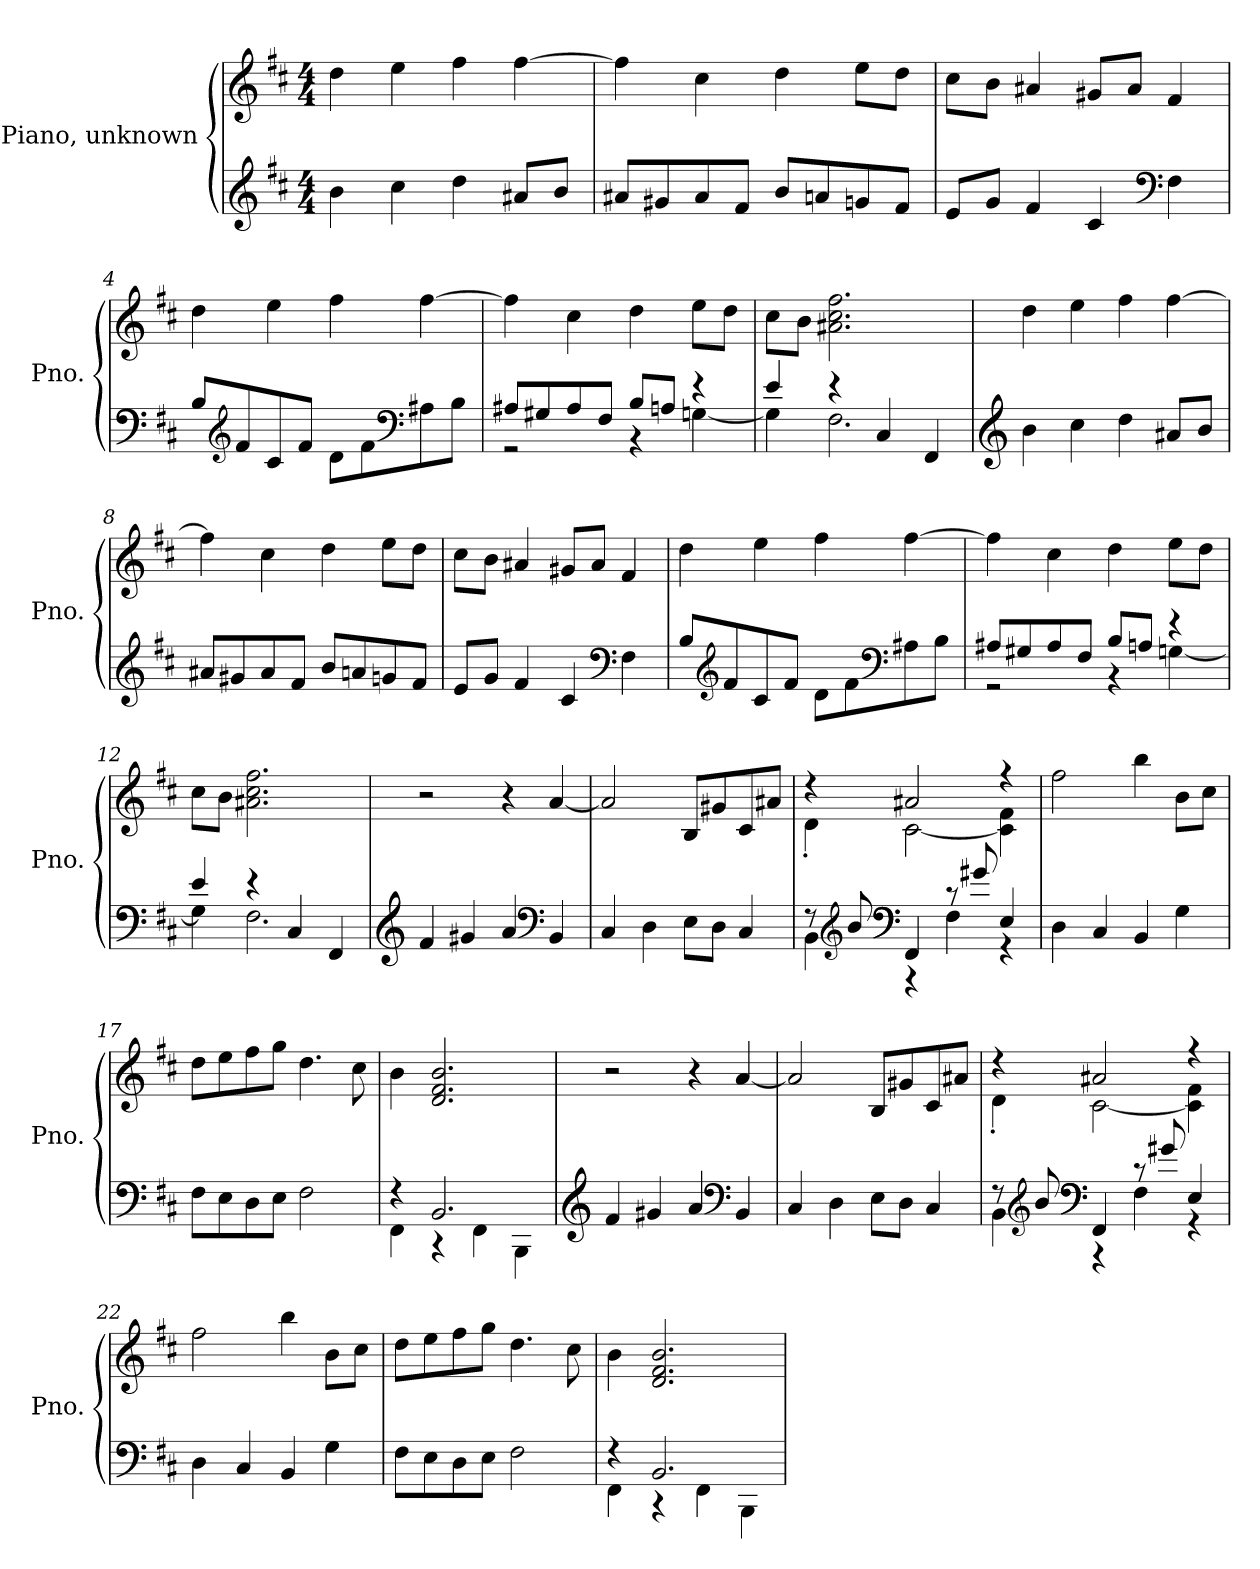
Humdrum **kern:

**kern	**kern
*part1	*part1
*staff2	*staff1
*I"Piano, unknown	*
*I'Pno.	*
*clefG2	*clefG2
*k[f#c#]	*k[f#c#]
*M4/4	*M4/4
*MM120	*MM120
=1	=1
4b\	4dd\
4cc#\	4ee\
4dd\	4ff#\
8a#X/L	[4ff#\
8b/J	.
=2	=2
8a#X/L	4ff#\]
8g#X/	.
8a#/	4cc#\
8f#/J	.
8b/L	4dd\
8an/	.
8gn/	8ee\L
8f#/J	8dd\J
=3	=3
8e/L	8cc#\L
8g/J	8b\J
4f#/	4a#X/
4c#/	8g#X/L
.	8a#/J
*clefF4	*
4F#\	4f#/
=4	=4
8B/L	4dd\
*clefG2	*
8f#/	.
8c#/	4ee\
8f#/J	.
8d\L	4ff#\
8f#\	.
*clefF4	*
8A#X\	[4ff#\
8B\J	.
!!LO:LB:g=z
=5	=5
*^	*
8A#X/L	2r	4ff#\]
8G#X/	.	.
8A#/	.	4cc#\
8F#/J	.	.
8B/L	4r	4dd\
8An/J	.	.
4r	[4Gn\	8ee\L
.	.	8dd\J
=6	=6	=6
4e/	4G\]	8cc#\L
.	.	8b\J
4r	2.F#\	2.a#X\ 2.cc#\ 2.ff#\
4C#/	.	.
4FF#/	.	.
*v	*v	*
=7	=7
*clefG2	*
4b\	4dd\
4cc#\	4ee\
4dd\	4ff#\
8a#X/L	[4ff#\
8b/J	.
=8	=8
8a#X/L	4ff#\]
8g#X/	.
8a#/	4cc#\
8f#/J	.
8b/L	4dd\
8an/	.
8gn/	8ee\L
8f#/J	8dd\J
!!LO:LB:g=z
=9	=9
8e/L	8cc#\L
8g/J	8b\J
4f#/	4a#X/
4c#/	8g#X/L
.	8a#/J
*clefF4	*
4F#\	4f#/
=10	=10
8B/L	4dd\
*clefG2	*
8f#/	.
8c#/	4ee\
8f#/J	.
8d\L	4ff#\
8f#\	.
*clefF4	*
8A#X\	[4ff#\
8B\J	.
=11	=11
*^	*
8A#X/L	2r	4ff#\]
8G#X/	.	.
8A#/	.	4cc#\
8F#/J	.	.
8B/L	4r	4dd\
8An/J	.	.
4r	[4Gn\	8ee\L
.	.	8dd\J
=12	=12	=12
4e/	4G\]	8cc#\L
.	.	8b\J
4r	2.F#\	2.a#X\ 2.cc#\ 2.ff#\
4C#/	.	.
4FF#/	.	.
*v	*v	*
!!LO:LB:g=z
=13	=13
*clefG2	*
4f#/	2r
4g#X/	.
4a/	4r
*clefF4	*
4BB/	[4a/
=14	=14
4C#/	2a/]
4D\	.
8E\L	8B/L
8D\J	8g#X/
4C#/	8c#/
.	8a#X/J
=15	=15
*^	*^
8r	4BB\	4r	4d'\
*clefG2	*	*	*
8b/	.	.	.
*clefF4	*	*	*
4FF#/	4r	2a#X/	[2c#\
8r	4F#\	.	.
8g#X/	.	.	.
4E/	4r	4r	4c#\] 4f#\
*v	*v	*	*
*	*v	*v
=16	=16
4D\	2ff#\
4C#/	.
4BB/	4bb\
4G\	8b\L
.	8cc#\J
=17	=17
8F#\L	8dd\L
8E\	8ee\
8D\	8ff#\
8E\J	8gg\J
2F#\	4.dd\
.	8cc#\
!!LO:LB:g=z
=18	=18
*^	*
4r	4FF#\	4b\
2.BB/	4r	2.d/ 2.f#/ 2.b/
.	4FF#\	.
.	4BBB\	.
*v	*v	*
=19	=19
*clefG2	*
4f#/	2r
4g#X/	.
4a/	4r
*clefF4	*
4BB/	[4a/
=20	=20
4C#/	2a/]
4D\	.
8E\L	8B/L
8D\J	8g#X/
4C#/	8c#/
.	8a#X/J
=21	=21
*^	*^
8r	4BB\	4r	4d'\
*clefG2	*	*	*
8b/	.	.	.
*clefF4	*	*	*
4FF#/	4r	2a#X/	[2c#\
8r	4F#\	.	.
8g#X/	.	.	.
4E/	4r	4r	4c#\] 4f#\
*v	*v	*	*
*	*v	*v
=22	=22
4D\	2ff#\
4C#/	.
4BB/	4bb\
4G\	8b\L
.	8cc#\J
!!LO:LB:g=z
=23	=23
8F#\L	8dd\L
8E\	8ee\
8D\	8ff#\
8E\J	8gg\J
2F#\	4.dd\
.	8cc#\
=24	=24
*^	*
4r	4FF#\	4b\
2.BB/	4r	2.d/ 2.f#/ 2.b/
.	4FF#\	.
.	4BBB\	.
*v	*v	*
=	=
*-	*-
